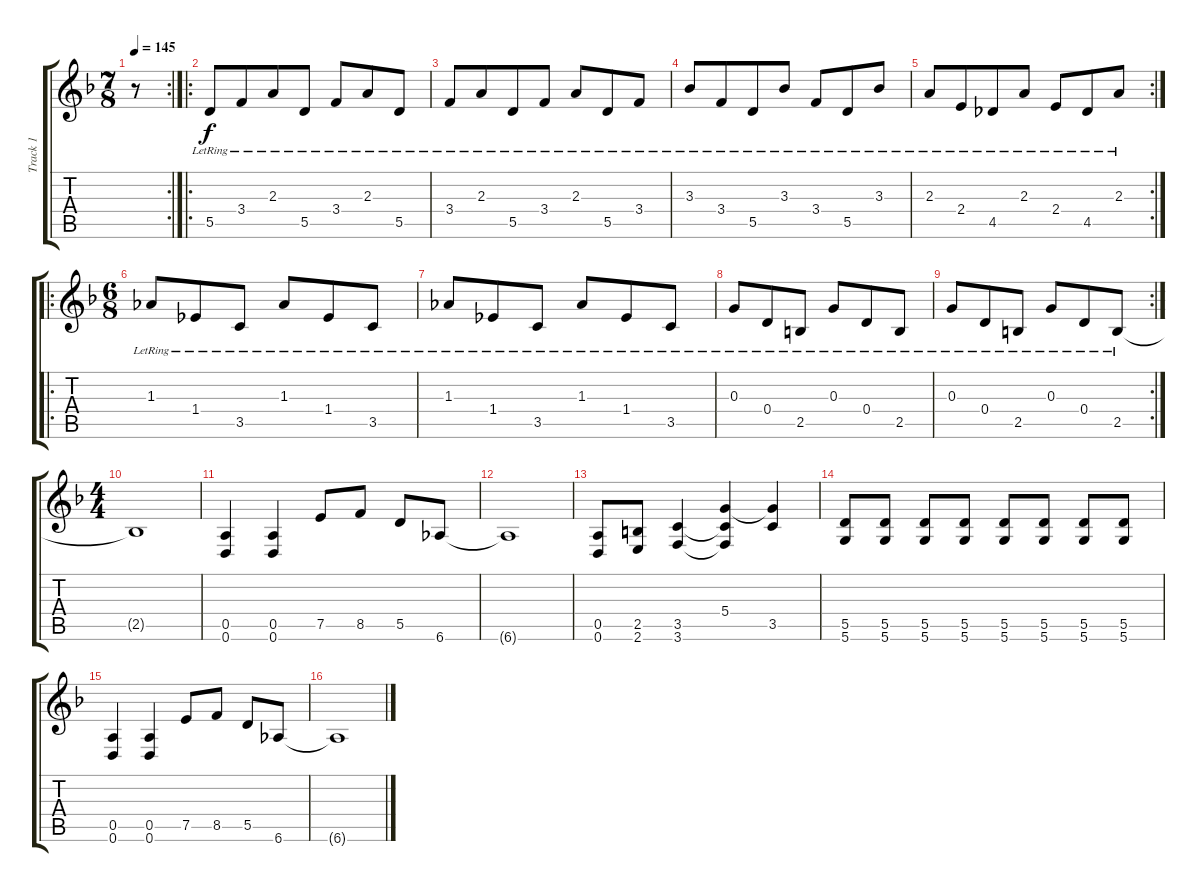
\track ("Track 1" "Track 1") {instrument distortionguitar}
\staff {score tabs}
\tuning (E4 B3 G3 D3 A2 D2) {hide}
\rc 2
\ts (7 8)
\tempo 145
\clef g2
\ks f
r.8{dy f} |
\ro
5.5{lr}.8{instrument acousticguitarnylon} 3.4{lr}.8 2.3{lr}.8 5.5{lr}.8 3.4{lr}.8 2.3{lr}.8 5.5{lr}.8 |
3.4{lr}.8 2.3{lr}.8 5.5{lr}.8 3.4{lr}.8 2.3{lr}.8 5.5{lr}.8 3.4{lr}.8 |
3.3{lr}.8 3.4{lr}.8 5.5{lr}.8 3.3{lr}.8 3.4{lr}.8 5.5{lr}.8 3.3{lr}.8 |
\rc 2
2.3{lr}.8 2.4{lr}.8 4.5{lr}.8 2.3{lr}.8 2.4{lr}.8 4.5{lr}.8 2.3{lr}.8 |
\ro
\ts (6 8)
1.3{lr}.8 1.4{lr}.8 3.5{lr}.8 1.3{lr}.8 1.4{lr}.8 3.5{lr}.8 |
1.3{lr}.8 1.4{lr}.8 3.5{lr}.8 1.3{lr}.8 1.4{lr}.8 3.5{lr}.8 |
0.3{lr}.8 0.4{lr}.8 2.5{lr}.8 0.3{lr}.8 0.4{lr}.8 2.5{lr}.8 |
\rc 2
0.3{lr}.8 0.4{lr}.8 2.5{lr}.8 0.3{lr}.8 0.4{lr}.8 2.5{lr}.8 |
\ts (4 4)
2.5{t}.1 |
(0.5 0.6).4{instrument distortionguitar} (0.5 0.6).4 7.5.8 8.5.8 5.5.8 6.6.8 |
6.6{t}.1 |
(0.5 0.6).8 (2.5 2.6).8 (3.5 3.6).4 (5.4 3.5{t} 3.6{t}).4 (5.4{t} 3.5).4 |
(5.5 5.6).8 (5.5 5.6).8 (5.5 5.6).8 (5.5 5.6).8 (5.5 5.6).8 (5.5 5.6).8 (5.5 5.6).8 (5.5 5.6).8 |
(0.5 0.6).4 (0.5 0.6).4 7.5.8 8.5.8 5.5.8 6.6.8 |
6.6{t}.1
